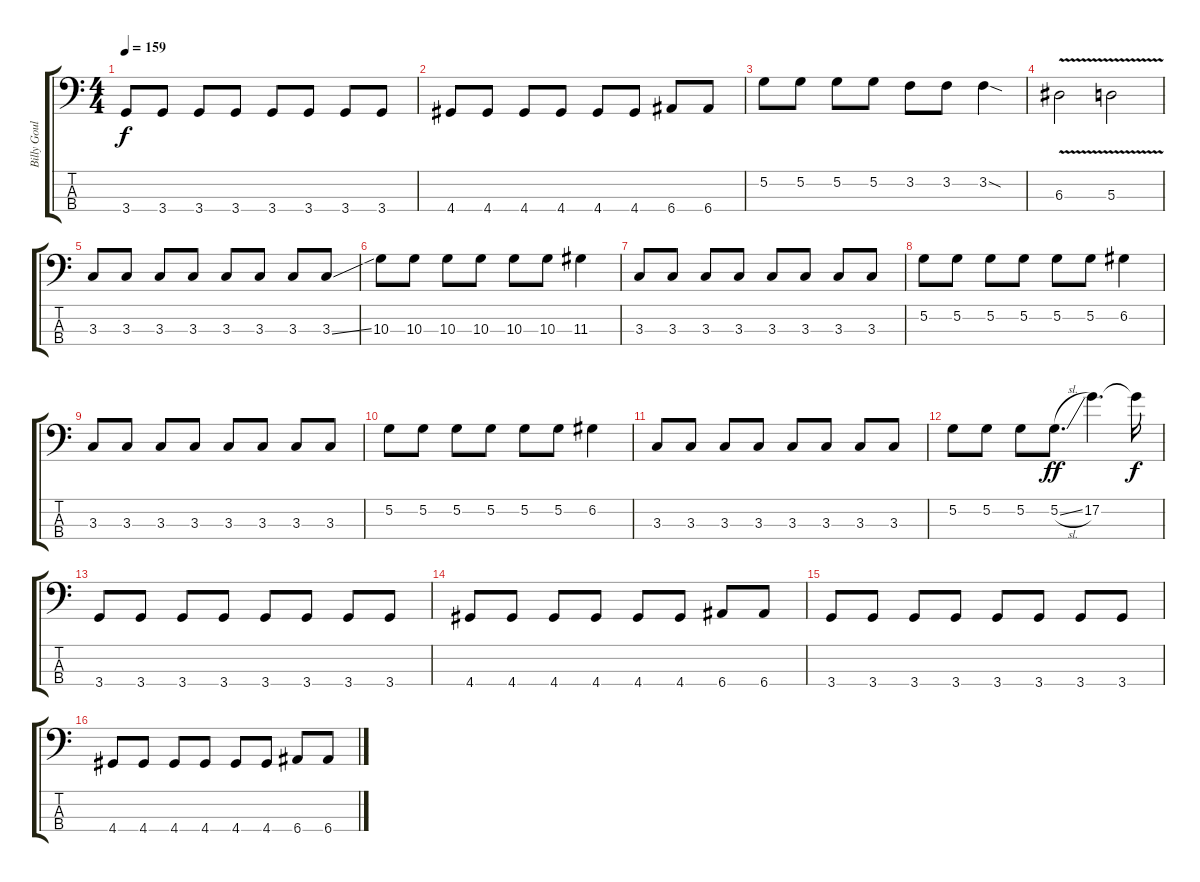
\track ("Billy Gould - Bass" "Billy Goul") {instrument electricbasspick}
\staff {score tabs}
\tuning (G2 D2 A1 E1) {hide}
\ts (4 4)
\tempo 159
\clef f4
\ks c
3.4.8{dy f} 3.4.8 3.4.8 3.4.8 3.4.8 3.4.8 3.4.8 3.4.8 |
4.4.8 4.4.8 4.4.8 4.4.8 4.4.8 4.4.8 6.4.8 6.4.8 |
5.2.8 5.2.8 5.2.8 5.2.8 3.2.8 3.2.8 3.2{sod}.4 |
6.3{v}.2 5.3{v}.2 |
3.3.8 3.3.8 3.3.8 3.3.8 3.3.8 3.3.8 3.3.8 3.3{ss}.8 |
10.3.8 10.3.8 10.3.8 10.3.8 10.3.8 10.3.8 11.3.4 |
3.3.8 3.3.8 3.3.8 3.3.8 3.3.8 3.3.8 3.3.8 3.3.8 |
5.2.8 5.2.8 5.2.8 5.2.8 5.2.8 5.2.8 6.2.4 |
3.3.8 3.3.8 3.3.8 3.3.8 3.3.8 3.3.8 3.3.8 3.3.8 |
5.2.8 5.2.8 5.2.8 5.2.8 5.2.8 5.2.8 6.2.4 |
3.3.8 3.3.8 3.3.8 3.3.8 3.3.8 3.3.8 3.3.8 3.3.8 |
5.2.8 5.2.8 5.2.8 5.2{sl}.8{d dy ff} 17.2.4{d} 17.2{t}.16{dy f} |
3.4.8 3.4.8 3.4.8 3.4.8 3.4.8 3.4.8 3.4.8 3.4.8 |
4.4.8 4.4.8 4.4.8 4.4.8 4.4.8 4.4.8 6.4.8 6.4.8 |
3.4.8 3.4.8 3.4.8 3.4.8 3.4.8 3.4.8 3.4.8 3.4.8 |
4.4.8 4.4.8 4.4.8 4.4.8 4.4.8 4.4.8 6.4.8 6.4.8
